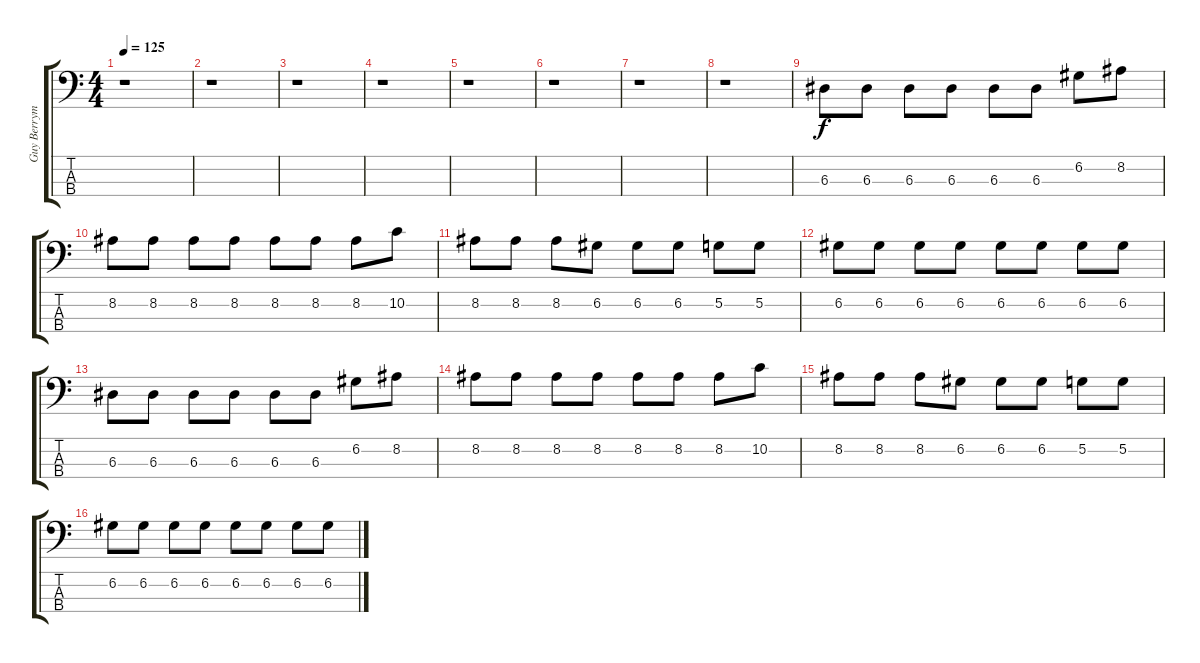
\track ("Guy Berryman" "Guy Berrym") {instrument electricbassfinger}
\staff {score tabs}
\tuning (G2 D2 A1 E1) {hide}
\ts (4 4)
\tempo 125
\clef f4
\ks c
r.1{dy f} |
r.1 |
r.1 |
r.1 |
r.1 |
r.1 |
r.1 |
r.1 |
6.3.8 6.3.8 6.3.8 6.3.8 6.3.8 6.3.8 6.2.8 8.2.8 |
8.2.8 8.2.8 8.2.8 8.2.8 8.2.8 8.2.8 8.2.8 10.2.8 |
8.2.8 8.2.8 8.2.8 6.2.8 6.2.8 6.2.8 5.2.8 5.2.8 |
6.2.8 6.2.8 6.2.8 6.2.8 6.2.8 6.2.8 6.2.8 6.2.8 |
6.3.8 6.3.8 6.3.8 6.3.8 6.3.8 6.3.8 6.2.8 8.2.8 |
8.2.8 8.2.8 8.2.8 8.2.8 8.2.8 8.2.8 8.2.8 10.2.8 |
8.2.8 8.2.8 8.2.8 6.2.8 6.2.8 6.2.8 5.2.8 5.2.8 |
6.2.8 6.2.8 6.2.8 6.2.8 6.2.8 6.2.8 6.2.8 6.2.8
